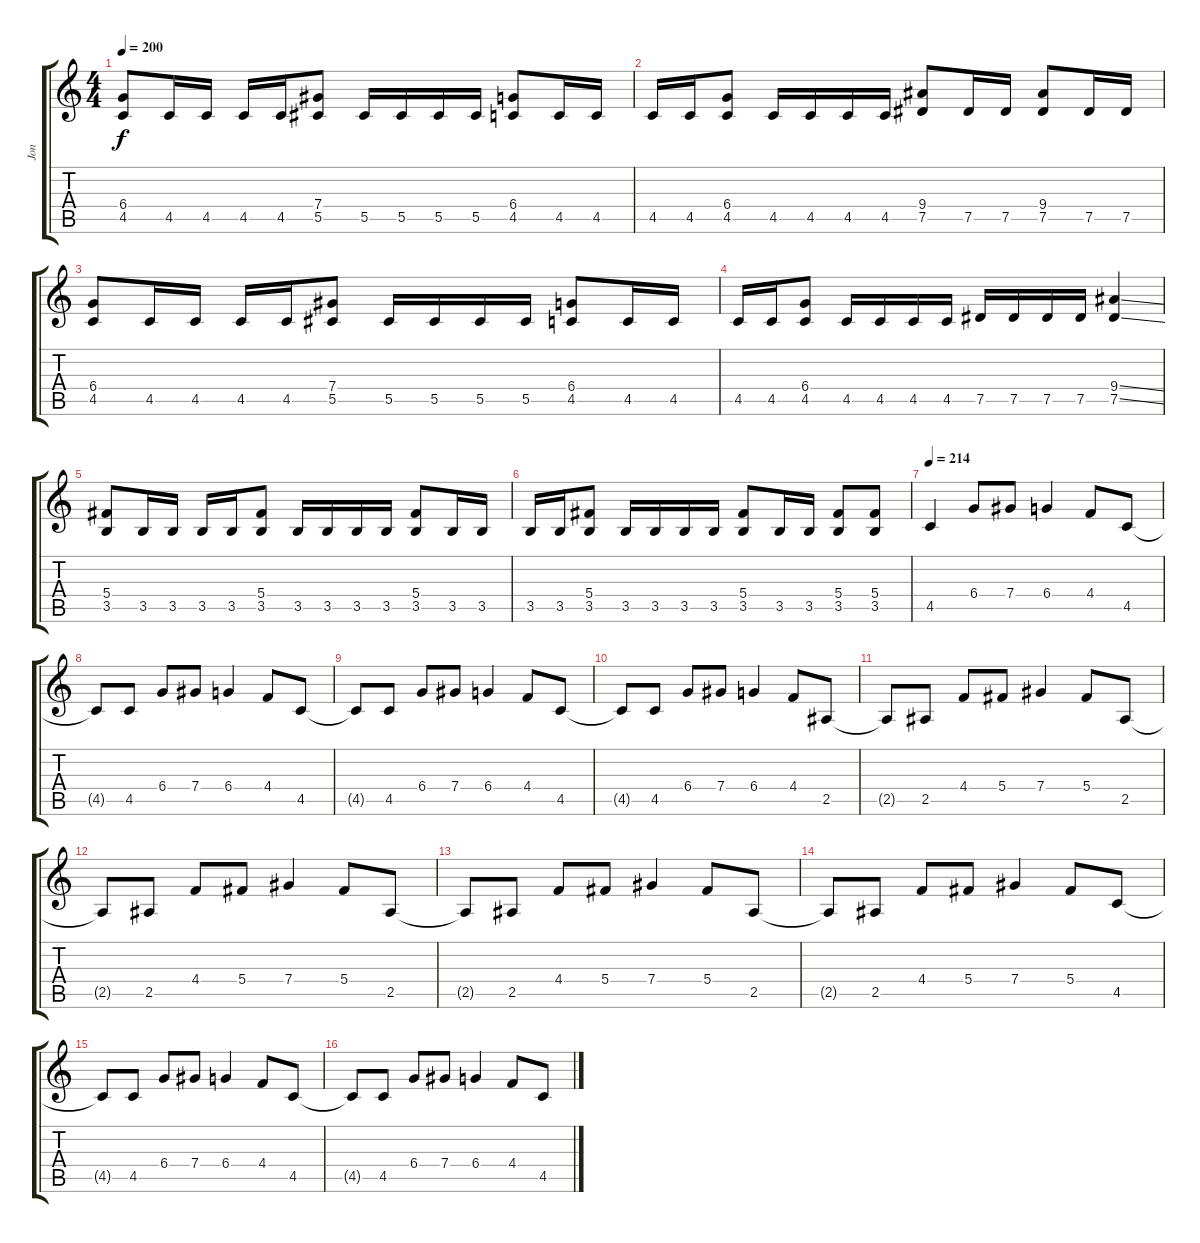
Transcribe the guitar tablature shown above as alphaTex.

\track ("Jon" "Jon") {instrument distortionguitar}
\staff {score tabs}
\tuning (Eb4 Bb3 Gb3 Db3 Ab2 Eb2) {hide}
\ts (4 4)
\tempo 200
\clef g2
\ks c
(6.4 4.5).8{dy f} 4.5.16 4.5.16 4.5.16 4.5.16 (7.4 5.5).8 5.5.16 5.5.16 5.5.16 5.5.16 (6.4 4.5).8 4.5.16 4.5.16 |
4.5.16 4.5.16 (6.4 4.5).8 4.5.16 4.5.16 4.5.16 4.5.16 (9.4 7.5).8 7.5.16 7.5.16 (9.4 7.5).8 7.5.16 7.5.16 |
(6.4 4.5).8 4.5.16 4.5.16 4.5.16 4.5.16 (7.4 5.5).8 5.5.16 5.5.16 5.5.16 5.5.16 (6.4 4.5).8 4.5.16 4.5.16 |
4.5.16 4.5.16 (6.4 4.5).8 4.5.16 4.5.16 4.5.16 4.5.16 7.5.16 7.5.16 7.5.16 7.5.16 (9.4{ss} 7.5{ss}).4 |
(5.4 3.5).8 3.5.16 3.5.16 3.5.16 3.5.16 (5.4 3.5).8 3.5.16 3.5.16 3.5.16 3.5.16 (5.4 3.5).8 3.5.16 3.5.16 |
3.5.16 3.5.16 (5.4 3.5).8 3.5.16 3.5.16 3.5.16 3.5.16 (5.4 3.5).8 3.5.16 3.5.16 (5.4 3.5).8 (5.4 3.5).8 |
\tempo 214
4.5.4 6.4.8 7.4.8 6.4.4 4.4.8 4.5.8 |
4.5{t}.8 4.5.8 6.4.8 7.4.8 6.4.4 4.4.8 4.5.8 |
4.5{t}.8 4.5.8 6.4.8 7.4.8 6.4.4 4.4.8 4.5.8 |
4.5{t}.8 4.5.8 6.4.8 7.4.8 6.4.4 4.4.8 2.5.8 |
2.5{t}.8 2.5.8 4.4.8 5.4.8 7.4.4 5.4.8 2.5.8 |
2.5{t}.8 2.5.8 4.4.8 5.4.8 7.4.4 5.4.8 2.5.8 |
2.5{t}.8 2.5.8 4.4.8 5.4.8 7.4.4 5.4.8 2.5.8 |
2.5{t}.8 2.5.8 4.4.8 5.4.8 7.4.4 5.4.8 4.5.8 |
4.5{t}.8 4.5.8 6.4.8 7.4.8 6.4.4 4.4.8 4.5.8 |
4.5{t}.8 4.5.8 6.4.8 7.4.8 6.4.4 4.4.8 4.5.8
